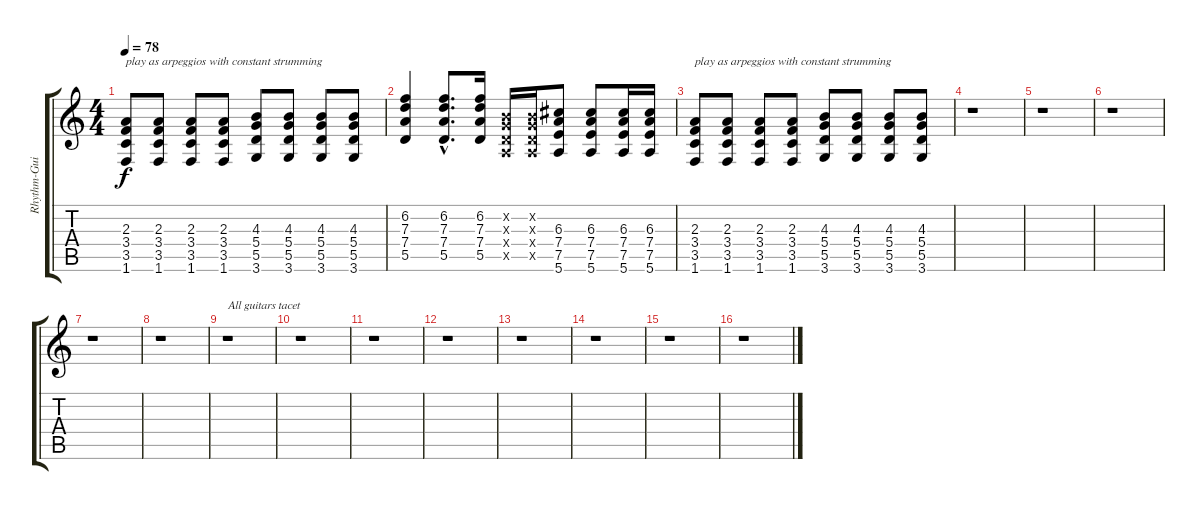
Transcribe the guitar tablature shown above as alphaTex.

\track ("Rhythm-Guitar slight distortion" "Rhythm-Gui") {instrument overdrivenguitar}
\staff {score tabs}
\tuning (E4 B3 G3 D3 A2 E2) {hide}
\ts (4 4)
\tempo 78
\clef g2
\ks c
(2.3 3.4 3.5 1.6).8{txt "play as arpeggios with constant strumming" dy f} (2.3 3.4 3.5 1.6).8 (2.3 3.4 3.5 1.6).8 (2.3 3.4 3.5 1.6).8 (4.3 5.4 5.5 3.6).8 (4.3 5.4 5.5 3.6).8 (4.3 5.4 5.5 3.6).8 (4.3 5.4 5.5 3.6).8 |
(6.2 7.3 7.4 5.5).4 (6.2{hac} 7.3{hac} 7.4{hac} 5.5{hac}).8{d} (6.2 7.3 7.4 5.5).16 (0.2{x} 0.3{x} 0.4{x} 0.5{x}).16 (0.2{x} 0.3{x} 0.4{x} 0.5{x}).16 (6.3 7.4 7.5 5.6).8 (6.3 7.4 7.5 5.6).8 (6.3 7.4 7.5 5.6).16 (6.3 7.4 7.5 5.6).16 |
(2.3 3.4 3.5 1.6).8{txt "play as arpeggios with constant strumming"} (2.3 3.4 3.5 1.6).8 (2.3 3.4 3.5 1.6).8 (2.3 3.4 3.5 1.6).8 (4.3 5.4 5.5 3.6).8 (4.3 5.4 5.5 3.6).8 (4.3 5.4 5.5 3.6).8 (4.3 5.4 5.5 3.6).8 |
r.1 |
r.1 |
r.1 |
r.1 |
r.1 |
r.1{txt "All guitars tacet"} |
r.1 |
r.1 |
r.1 |
r.1 |
r.1 |
r.1 |
r.1
